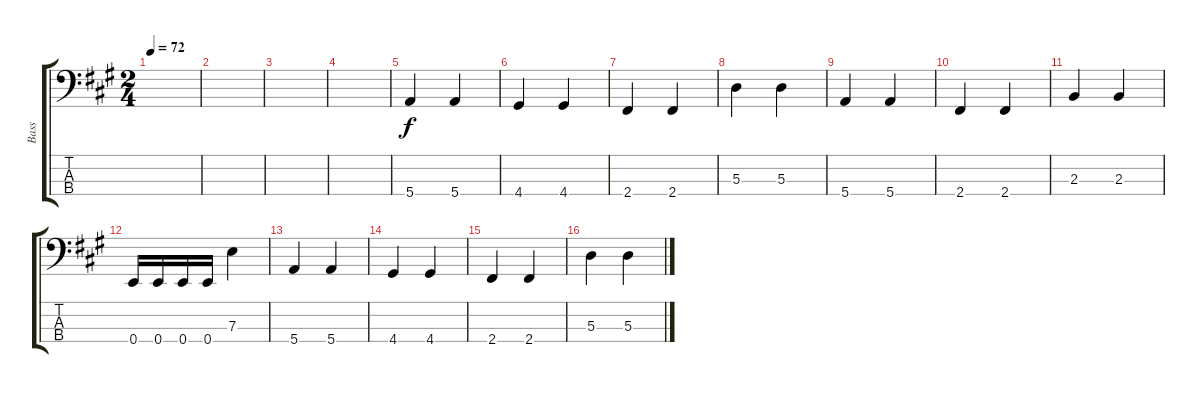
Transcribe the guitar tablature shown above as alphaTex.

\track ("Bass" "Bass") {instrument electricbassfinger}
\staff {score tabs}
\tuning (G2 D2 A1 E1) {hide}
\ts (2 4)
\tempo 72
\clef f4
\ks a
|
|
|
|
5.4.4 5.4.4 |
4.4.4 4.4.4 |
2.4.4 2.4.4 |
5.3.4 5.3.4 |
5.4.4 5.4.4 |
2.4.4 2.4.4 |
2.3.4 2.3.4 |
0.4.16 0.4.16 0.4.16 0.4.16 7.3.4 |
5.4.4 5.4.4 |
4.4.4 4.4.4 |
2.4.4 2.4.4 |
5.3.4 5.3.4
